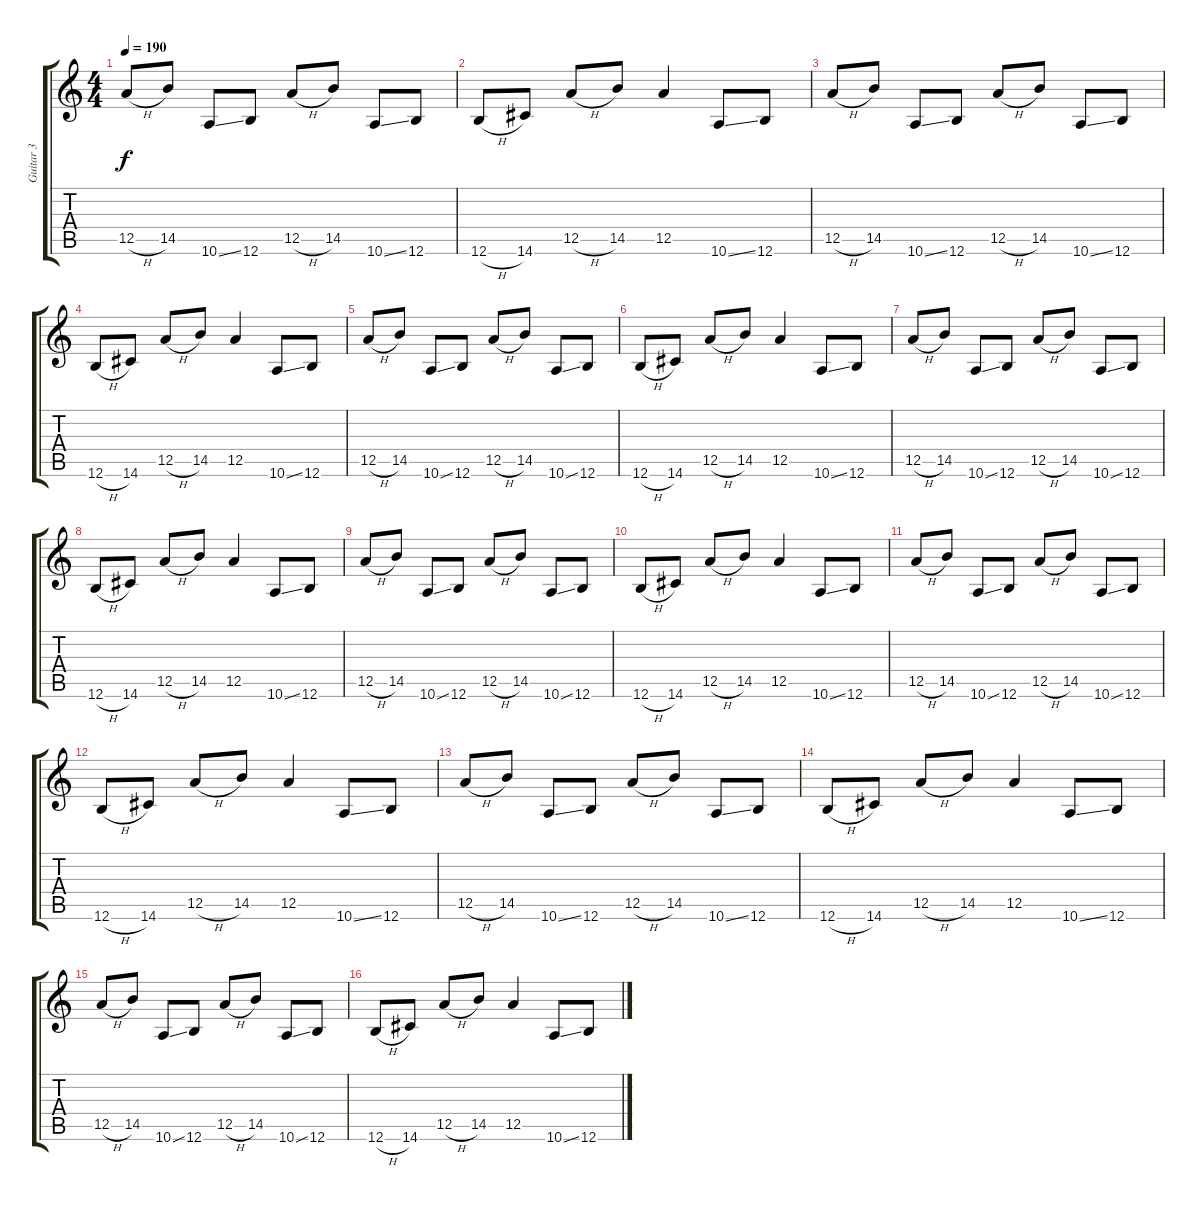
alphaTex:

\track ("Guitar 3" "Guitar 3") {instrument distortionguitar}
\staff {score tabs}
\tuning (E4 B3 G3 D3 A2 B1) {hide}
\ts (4 4)
\tempo 190
\clef g2
\ks c
12.5{h}.8{dy f} 14.5.8 10.6{ss}.8 12.6.8 12.5{h}.8 14.5.8 10.6{ss}.8 12.6.8 |
12.6{h}.8 14.6.8 12.5{h}.8 14.5.8 12.5.4 10.6{ss}.8 12.6.8 |
12.5{h}.8 14.5.8 10.6{ss}.8 12.6.8 12.5{h}.8 14.5.8 10.6{ss}.8 12.6.8 |
12.6{h}.8 14.6.8 12.5{h}.8 14.5.8 12.5.4 10.6{ss}.8 12.6.8 |
12.5{h}.8 14.5.8 10.6{ss}.8 12.6.8 12.5{h}.8 14.5.8 10.6{ss}.8 12.6.8 |
12.6{h}.8 14.6.8 12.5{h}.8 14.5.8 12.5.4 10.6{ss}.8 12.6.8 |
12.5{h}.8 14.5.8 10.6{ss}.8 12.6.8 12.5{h}.8 14.5.8 10.6{ss}.8 12.6.8 |
12.6{h}.8 14.6.8 12.5{h}.8 14.5.8 12.5.4 10.6{ss}.8 12.6.8 |
12.5{h}.8 14.5.8 10.6{ss}.8 12.6.8 12.5{h}.8 14.5.8 10.6{ss}.8 12.6.8 |
12.6{h}.8 14.6.8 12.5{h}.8 14.5.8 12.5.4 10.6{ss}.8 12.6.8 |
12.5{h}.8 14.5.8 10.6{ss}.8 12.6.8 12.5{h}.8 14.5.8 10.6{ss}.8 12.6.8 |
12.6{h}.8 14.6.8 12.5{h}.8 14.5.8 12.5.4 10.6{ss}.8 12.6.8 |
12.5{h}.8 14.5.8 10.6{ss}.8 12.6.8 12.5{h}.8 14.5.8 10.6{ss}.8 12.6.8 |
12.6{h}.8 14.6.8 12.5{h}.8 14.5.8 12.5.4 10.6{ss}.8 12.6.8 |
12.5{h}.8 14.5.8 10.6{ss}.8 12.6.8 12.5{h}.8 14.5.8 10.6{ss}.8 12.6.8 |
12.6{h}.8 14.6.8 12.5{h}.8 14.5.8 12.5.4 10.6{ss}.8 12.6.8
